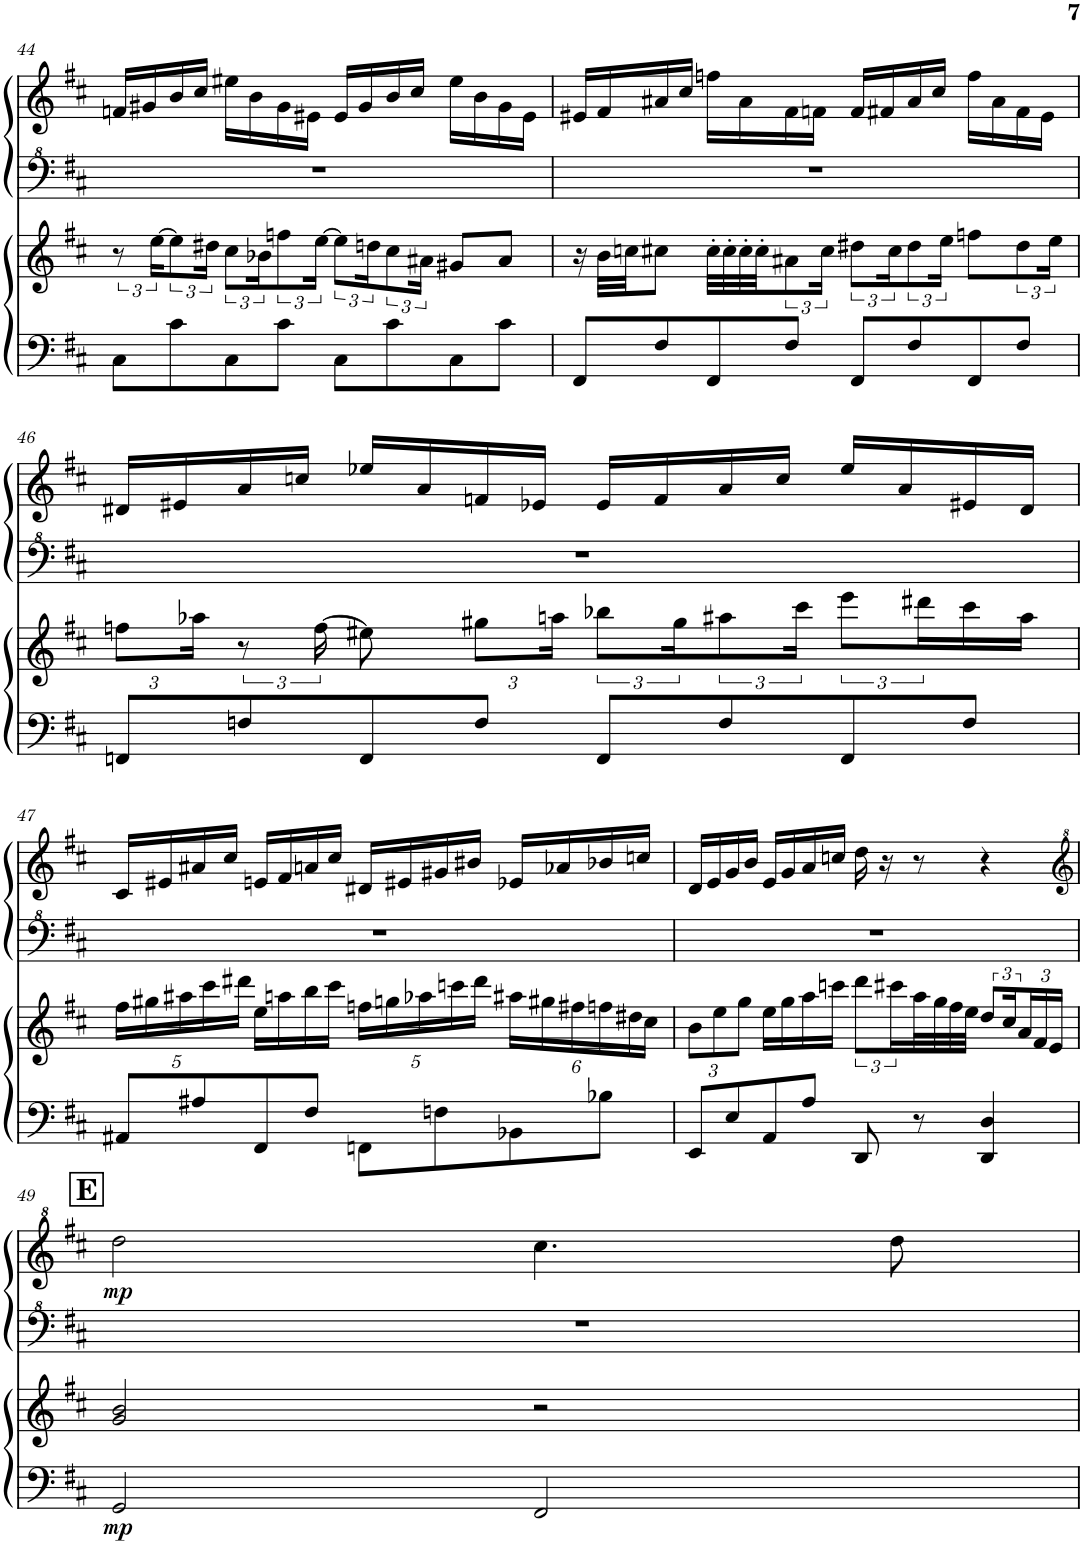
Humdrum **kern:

**kern	**dynam	**kern	**kern	**kern	**dynam
*part4	*part4	*part3	*part2	*part1	*part1
*staff4	*staff4	*staff3	*staff2	*staff1	*staff1
*I"ピアノ	*	*I"ピアノ	*I"ピアノ	*I"ピアノ	*
!!LO:PB:g=z
*clefF4	*	*clefG2	*clefF^4	*clefG2	*
*k[f#c#]	*	*k[f#c#]	*k[f#c#]	*k[f#c#]	*
*M4/4	*	*M4/4	*M4/4	*M4/4	*
=44	=44	=44	=44	=44	=44
8C#\L	.	12r	1r	16fn/LL	.
.	.	.	.	16g#X/	.
.	.	[8ee\L	.	.	.
8c#\	.	.	.	16b/	.
.	.	.	.	16cc#/JJ	.
.	.	24dd#X\Jk	.	.	.
8C#\	.	12cc#\L	.	16ee#X\LL	.
.	.	.	.	16b\	.
.	.	24b-X\K	.	.	.
8c#\J	.	12ffn\	.	16g#\	.
.	.	.	.	16e#X\JJ	.
.	.	[8ee\J	.	.	.
8C#\L	.	.	.	16e#/LL	.
.	.	.	.	16g#/	.
.	.	24ddn\K	.	.	.
8c#\	.	12cc#\	.	16b/	.
.	.	.	.	16cc#/JJ	.
.	.	24a#X\Jk	.	.	.
8C#\	.	8g#X/L	.	16ee#\LL	.
.	.	.	.	16b\	.
8c#\J	.	8a#/J	.	16g#\	.
.	.	.	.	16e#\JJ	.
=45	=45	=45	=45	=45	=45
8FF#/L	.	16r	1r	16e#X/LL	.
.	.	32b\LLL	.	16f#/	.
.	.	32ccn\JJ	.	.	.
8F#/	.	8cc#X\J	.	16a#X/	.
.	.	.	.	16cc#/JJ	.
8FF#/	.	32cc#'\LLL	.	16ffn\LL	.
.	.	32cc#'\	.	.	.
.	.	32cc#'\	.	16a#\	.
.	.	32cc#'\JJ	.	.	.
8F#/J	.	12a#X\	.	16f#\	.
.	.	.	.	16fn\JJ	.
.	.	24cc#\Jk	.	.	.
8FF#/L	.	12dd#X\L	.	16f/LL	.
.	.	.	.	16f#X/	.
.	.	24cc#\K	.	.	.
8F#/	.	12dd#\	.	16a#/	.
.	.	.	.	16cc#/JJ	.
.	.	24ee\Jk	.	.	.
8FF#/	.	8ffn\L	.	16ff\LL	.
.	.	.	.	16a#\	.
8F#/J	.	12dd#\	.	16f#\	.
.	.	.	.	16e#\JJ	.
.	.	24ee\Jk	.	.	.
!!LO:LB:g=z
=46	=46	=46	=46	=46	=46
*	*	*Xbrackettup	*	*	*
8FFn/L	.	12ffn\L	1r	16d#X/LL	.
.	.	.	.	16e#X/	.
.	.	24aa-X\Jk	.	.	.
*	*	*brackettup	*	*	*
8Fn/	.	12r	.	16a/	.
.	.	.	.	16ccn/JJ	.
.	.	[24ff\	.	.	.
8FF/	.	8ee#X\]	.	16ee-X/LL	.
.	.	.	.	16a/	.
*	*	*Xbrackettup	*	*	*
8F/J	.	12gg#X\L	.	16fn/	.
.	.	.	.	16e-X/JJ	.
.	.	24aan\Jk	.	.	.
*	*	*brackettup	*	*	*
8FF/L	.	12bb-X\L	.	16e-/LL	.
.	.	.	.	16f/	.
.	.	24gg#\K	.	.	.
8F/	.	12aa#X\	.	16a/	.
.	.	.	.	16cc/JJ	.
.	.	24ccc#\Jk	.	.	.
8FF/	.	12eee\L	.	16ee-/LL	.
.	.	.	.	16a/	.
.	.	24ddd#X\L	.	.	.
8F/J	.	16ccc#\	.	16e#X/	.
.	.	16aa#\JJ	.	16d#/JJ	.
!!LO:LB:g=z
=47	=47	=47	=47	=47	=47
*	*	*Xbrackettup	*	*	*
8AA#X/L	.	20ff#\LL	1r	16c#/LL	.
.	.	20gg#X\	.	.	.
.	.	.	.	16e#X/	.
.	.	20aa#X\	.	.	.
8A#X/	.	.	.	16a#X/	.
.	.	20ccc#\	.	.	.
.	.	.	.	16cc#/JJ	.
.	.	20ddd#X\JJ	.	.	.
8FF#/	.	16ee\LL	.	16en/LL	.
.	.	16aan\	.	16f#/	.
8F#/J	.	16bb\	.	16an/	.
.	.	16ccc#\JJ	.	16cc#/JJ	.
8FFn\L	.	20ffn\LL	.	16d#X/LL	.
.	.	20ggn\	.	.	.
.	.	.	.	16e#X/	.
.	.	20aa-X\	.	.	.
8Fn\	.	.	.	16g#X/	.
.	.	20cccn\	.	.	.
.	.	.	.	16b#X/JJ	.
.	.	20ddd#\JJ	.	.	.
8BB-X\	.	24aa#X\LL	.	16e-X/LL	.
.	.	24gg#X\	.	.	.
.	.	.	.	16a-X/	.
.	.	24ff#X\	.	.	.
8B-X\J	.	24ffn\	.	16b-X/	.
.	.	24dd#X\	.	.	.
.	.	.	.	16ccn/JJ	.
.	.	24cc#\JJ	.	.	.
=48	=48	=48	=48	=48	=48
8EE/L	.	12b\L	1r	16d/LL	.
.	.	.	.	16e/	.
.	.	12ee\	.	.	.
8E/	.	.	.	16g/	.
.	.	12gg\J	.	.	.
.	.	.	.	16b/JJ	.
8AA/	.	16ee\LL	.	16e/LL	.
.	.	16gg\	.	16g/	.
8A/J	.	16aa\	.	16a/	.
.	.	16cccn\JJ	.	16ccn/JJ	.
*	*	*brackettup	*	*	*
8DD/	.	12ddd\L	.	16dd\	.
.	.	.	.	16r	.
.	.	24ccc#X\L	.	.	.
8r	.	32aa\L	.	8r	.
.	.	32gg\	.	.	.
.	.	32ff#\	.	.	.
.	.	32ee\JJJ	.	.	.
4DD/ 4D/	.	12dd/L	.	4r	.
.	.	24cc#/L	.	.	.
*	*	*Xbrackettup	*	*	*
.	.	24a/	.	.	.
.	.	24f#/	.	.	.
.	.	24e/JJ	.	.	.
!!LO:LB:g=z
!!LO:REH:place=s1:a:B:cj:fs=14:t=E
=49	=49	=49	=49	=49	=49
*	*	*	*	*clefG^2	*
!	!LO:DY:b	!	!	!	!LO:DY:b
2GG/	mp	2g/ 2b/	1r	2ddd\	mp
2FF#/	.	2r	.	4.ccc#\	.
.	.	.	.	8ddd\	.
=	=	=	=	=	=
*-	*-	*-	*-	*-	*-
